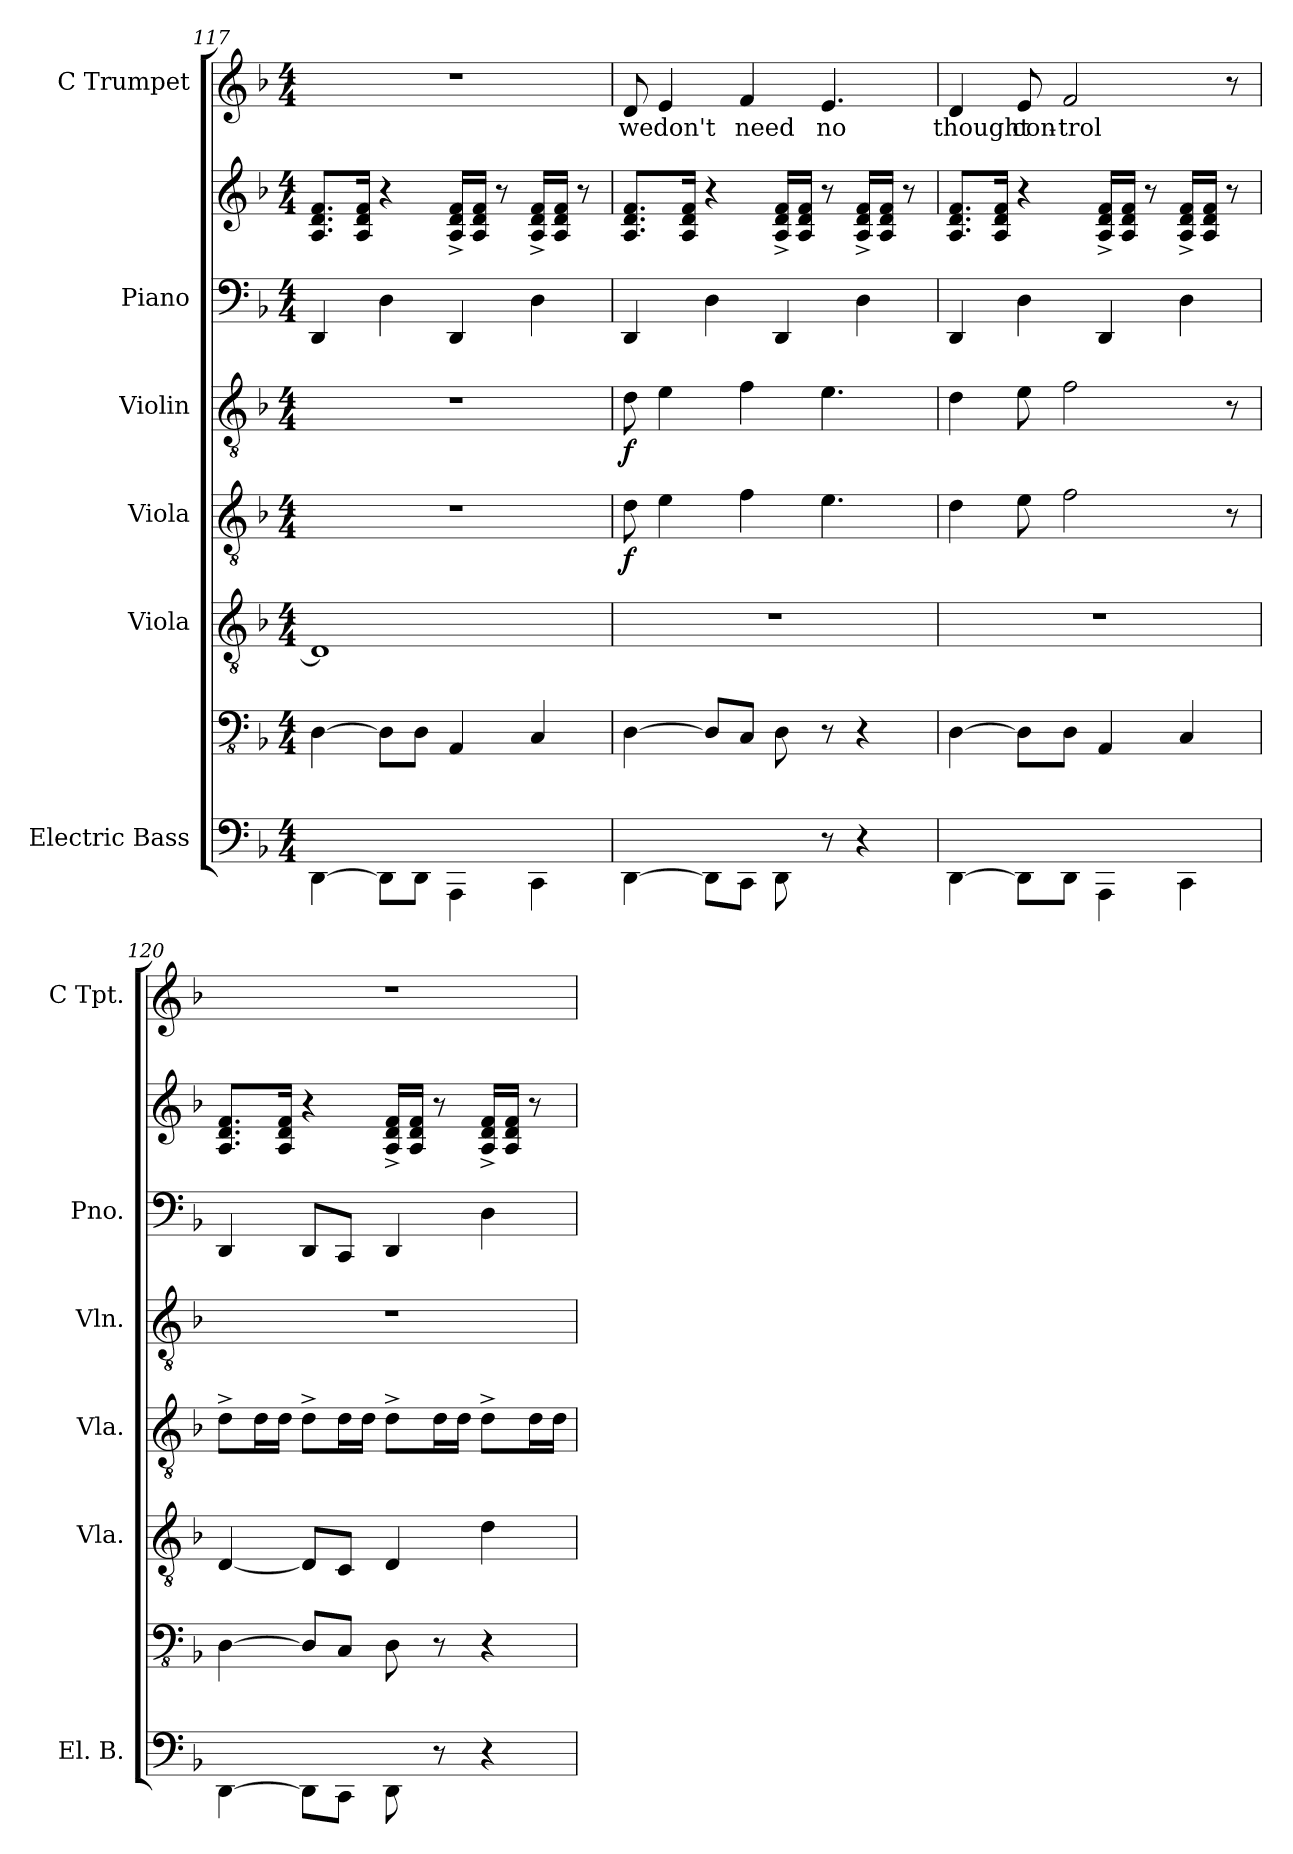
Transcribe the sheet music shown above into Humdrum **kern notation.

**kern	**kern	**kern	**kern	**dynam	**kern	**dynam	**kern	**kern	**kern	**text
*part6	*part6	*part5	*part4	*part4	*part3	*part3	*part2	*part2	*part1	*part1
*staff8	*staff7	*staff6	*staff5	*staff5	*staff4	*staff4	*staff3	*staff2	*staff1	*staff1
*I"Electric Bass	*	*I"Viola	*I"Viola	*	*I"Violin	*	*I"Piano	*	*I"C Trumpet	*
*I'El. B.	*	*I'Vla.	*I'Vla.	*	*I'Vln.	*	*I'Pno.	*	*I'C Tpt.	*
*	*clefFv4	*clefGv2	*clefGv2	*	*clefGv2	*	*clefF4	*clefG2	*clefG2	*
*k[b-]	*k[b-]	*k[b-]	*k[b-]	*	*k[b-]	*	*k[b-]	*k[b-]	*k[b-]	*
*M4/4	*M4/4	*M4/4	*M4/4	*	*M4/4	*	*M4/4	*M4/4	*M4/4	*
=117	=117	=117	=117	=117	=117	=117	=117	=117	=117	=117
[4DD\	[4DD\	1D]	1r	.	1r	.	4DD/	8.A/ 8.d/ 8.f/L	1r	.
.	.	.	.	.	.	.	.	16A/ 16d/ 16f/Jk	.	.
8DD\L]	8DD\L]	.	.	.	.	.	4D\	4r	.	.
8DD\J	8DD\J	.	.	.	.	.	.	.	.	.
4AAA\	4AAA/	.	.	.	.	.	4DD/	16A/^ 16d/^ 16f/^LL	.	.
.	.	.	.	.	.	.	.	16A/ 16d/ 16f/JJ	.	.
.	.	.	.	.	.	.	.	8r	.	.
4CC\	4CC/	.	.	.	.	.	4D\	16A/^ 16d/^ 16f/^LL	.	.
.	.	.	.	.	.	.	.	16A/ 16d/ 16f/JJ	.	.
.	.	.	.	.	.	.	.	8r	.	.
!!LO:LB:g=z
=118	=118	=118	=118	=118	=118	=118	=118	=118	=118	=118
!	!	!	!	!LO:DY:b	!	!LO:DY:b	!	!	!	!
[4DD\	[4DD\	1r	8d\	f	8d\	f	4DD/	8.A/ 8.d/ 8.f/L	8d/	we
.	.	.	4e\	.	4e\	.	.	.	4e/	don't
.	.	.	.	.	.	.	.	16A/ 16d/ 16f/Jk	.	.
8DD\L]	8DD/L]	.	.	.	.	.	4D\	4r	.	.
8CC\J	8CC/J	.	4f\	.	4f\	.	.	.	4f/	need
8DD\	8DD\	.	.	.	.	.	4DD/	16A/^ 16d/^ 16f/^LL	.	.
.	.	.	.	.	.	.	.	16A/ 16d/ 16f/JJ	.	.
8r	8r	.	4.e\	.	4.e\	.	.	8r	4.e/	no
4r	4r	.	.	.	.	.	4D\	16A/^ 16d/^ 16f/^LL	.	.
.	.	.	.	.	.	.	.	16A/ 16d/ 16f/JJ	.	.
.	.	.	.	.	.	.	.	8r	.	.
=119	=119	=119	=119	=119	=119	=119	=119	=119	=119	=119
[4DD\	[4DD\	1r	4d\	.	4d\	.	4DD/	8.A/ 8.d/ 8.f/L	4d/	thought
.	.	.	.	.	.	.	.	16A/ 16d/ 16f/Jk	.	.
8DD\L]	8DD\L]	.	8e\	.	8e\	.	4D\	4r	8e/	con-
8DD\J	8DD\J	.	2f\	.	2f\	.	.	.	2f/	-trol
4AAA\	4AAA/	.	.	.	.	.	4DD/	16A/^ 16d/^ 16f/^LL	.	.
.	.	.	.	.	.	.	.	16A/ 16d/ 16f/JJ	.	.
.	.	.	.	.	.	.	.	8r	.	.
4CC\	4CC/	.	.	.	.	.	4D\	16A/^ 16d/^ 16f/^LL	.	.
.	.	.	.	.	.	.	.	16A/ 16d/ 16f/JJ	.	.
.	.	.	8r	.	8r	.	.	8r	8r	.
=120	=120	=120	=120	=120	=120	=120	=120	=120	=120	=120
[4DD\	[4DD\	[4D/	8d^\L	.	1r	.	4DD/	8.A/ 8.d/ 8.f/L	1r	.
.	.	.	16d\L	.	.	.	.	.	.	.
.	.	.	16d\JJ	.	.	.	.	16A/ 16d/ 16f/Jk	.	.
8DD\L]	8DD/L]	8D/L]	8d^\L	.	.	.	8DD/L	4r	.	.
8CC\J	8CC/J	8C/J	16d\L	.	.	.	8CC/J	.	.	.
.	.	.	16d\JJ	.	.	.	.	.	.	.
8DD\	8DD\	4D/	8d^\L	.	.	.	4DD/	16A/^ 16d/^ 16f/^LL	.	.
.	.	.	.	.	.	.	.	16A/ 16d/ 16f/JJ	.	.
8r	8r	.	16d\L	.	.	.	.	8r	.	.
.	.	.	16d\JJ	.	.	.	.	.	.	.
4r	4r	4d\	8d^\L	.	.	.	4D\	16A/^ 16d/^ 16f/^LL	.	.
.	.	.	.	.	.	.	.	16A/ 16d/ 16f/JJ	.	.
.	.	.	16d\L	.	.	.	.	8r	.	.
.	.	.	16d\JJ	.	.	.	.	.	.	.
=	=	=	=	=	=	=	=	=	=	=
*-	*-	*-	*-	*-	*-	*-	*-	*-	*-	*-
